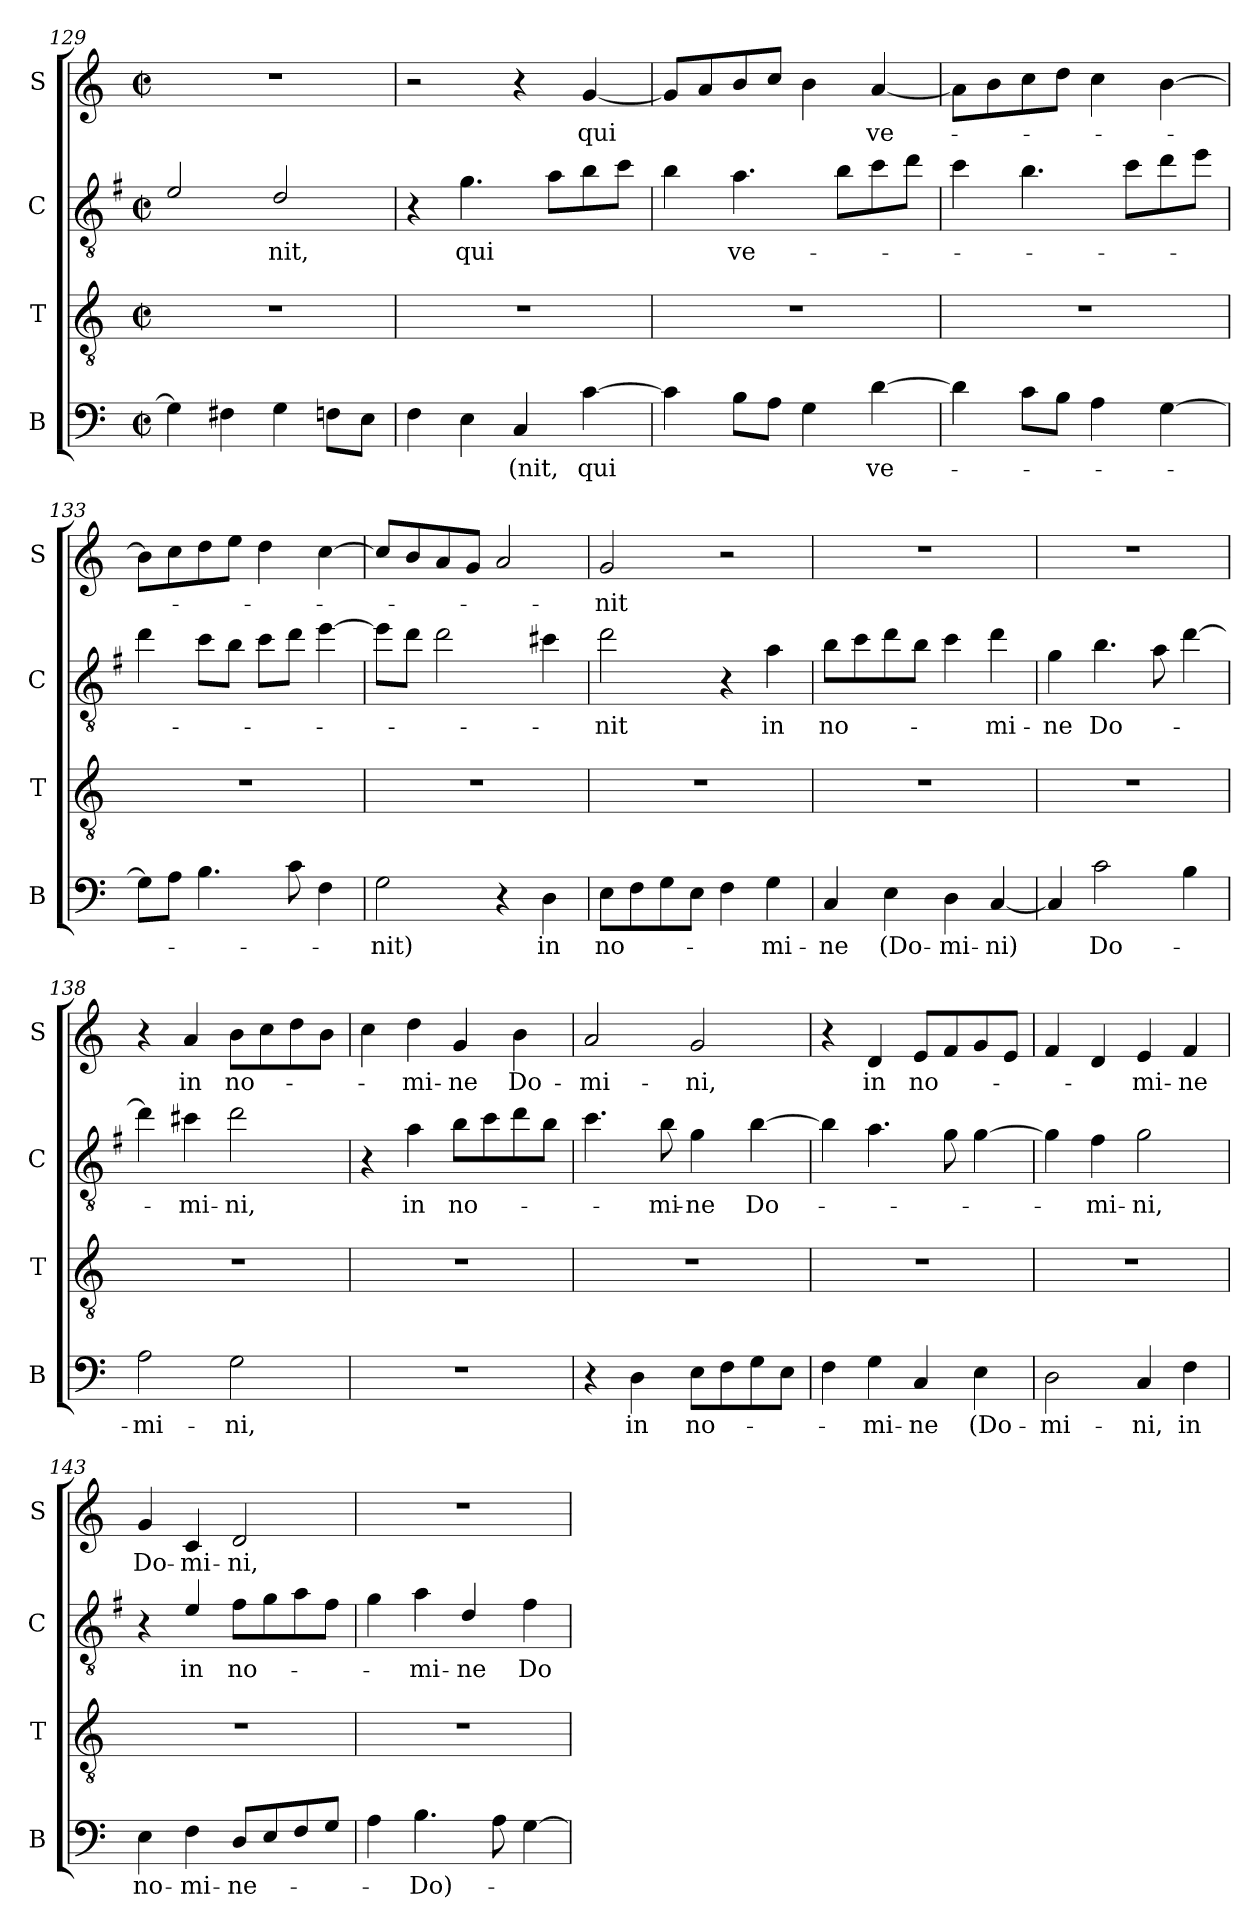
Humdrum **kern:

**kern	**text	**kern	**kern	**text	**kern	**text
*part4	*part4	*part3	*part2	*part2	*part1	*part1
*staff4	*staff4	*staff3	*staff2	*staff2	*staff1	*staff1
*I"B	*	*I"T	*I"C	*	*I"S	*
*I'B	*	*I'T	*I'C	*	*I'S	*
*clefF4	*	*clefGv2	*clefGv2	*	*clefG2	*
*	*	*	*ITrd4c7	*	*	*
*k[]	*	*k[]	*k[]	*	*k[]	*
*M2/2	*	*M2/2	*M2/2	*	*M2/2	*
*met(c|)	*	*met(c|)	*met(c|)	*	*met(c|)	*
=129	=129	=129	=129	=129	=129	=129
4G\]	.	1r	2A/	.	1r	.
4F#X\	.	.	.	.	.	.
!	!	!	!	!LO:LY:b	!	!
4G\	.	.	2G/	-nit,	.	.
8Fn\L	.	.	.	.	.	.
8E\J	.	.	.	.	.	.
=130	=130	=130	=130	=130	=130	=130
4F\	.	1r	4r	.	2r	.
!	!	!	!	!LO:LY:b	!	!
4E\	.	.	4.c\	qui	.	.
!	!LO:LY:b	!	!	!	!	!
4C/	-(nit,	.	.	.	4r	.
.	.	.	8d\L	.	.	.
!	!LO:LY:b	!	!	!	!	!LO:LY:b
[4c\	qui	.	8e\	.	[4g/	qui
.	.	.	8f\J	.	.	.
=131	=131	=131	=131	=131	=131	=131
4c\]	.	1r	4e\	.	8g/L]	.
.	.	.	.	.	8a/	.
!	!	!	!	!LO:LY:b	!	!
8B\L	.	.	4.d\	ve-	8b/	.
8A\J	.	.	.	.	8cc/J	.
4G\	.	.	.	.	4b\	.
.	.	.	8e\L	.	.	.
!	!LO:LY:b	!	!	!	!	!LO:LY:b
[4d\	ve-	.	8f\	.	[4a/	ve-
.	.	.	8g\J	.	.	.
!!LO:LB:g=z
=132	=132	=132	=132	=132	=132	=132
4d\]	.	1r	4f\	.	8a\L]	.
.	.	.	.	.	8b\	.
8c\L	.	.	4.e\	.	8cc\	.
8B\J	.	.	.	.	8dd\J	.
4A\	.	.	.	.	4cc\	.
.	.	.	8f\L	.	.	.
[4G\	.	.	8g\	.	[4b\	.
.	.	.	8a\J	.	.	.
=133	=133	=133	=133	=133	=133	=133
8G\L]	.	1r	4g\	.	8b\L]	.
8A\J	.	.	.	.	8cc\	.
4.B\	.	.	8f\L	.	8dd\	.
.	.	.	8e\J	.	8ee\J	.
.	.	.	8f\L	.	4dd\	.
8c\	.	.	8g\J	.	.	.
4F\	.	.	[4a\	.	[4cc\	.
=134	=134	=134	=134	=134	=134	=134
!	!LO:LY:b	!	!	!	!	!
2G\	-nit)	1r	8a\L]	.	8cc/L]	.
.	.	.	8g\J	.	8b/	.
.	.	.	2g\	.	8a/	.
.	.	.	.	.	8g/J	.
4r	.	.	.	.	2a/	.
!	!LO:LY:b	!	!	!	!	!
4D\	in	.	4f#X\	.	.	.
=135	=135	=135	=135	=135	=135	=135
!	!LO:LY:b	!	!	!LO:LY:b	!	!LO:LY:b
8E\L	no-	1r	2g\	-nit	2g/	-nit
8F\	.	.	.	.	.	.
8G\	.	.	.	.	.	.
8E\J	.	.	.	.	.	.
4F\	.	.	4r	.	2r	.
!	!LO:LY:b	!	!	!LO:LY:b	!	!
4G\	mi-	.	4d\	in	.	.
=136	=136	=136	=136	=136	=136	=136
!	!LO:LY:b	!	!	!LO:LY:b	!	!
4C/	-ne	1r	8e\L	no-	1r	.
.	.	.	8f\	.	.	.
!	!LO:LY:b	!	!	!	!	!
4E\	(Do-	.	8g\	.	.	.
.	.	.	8e\J	.	.	.
!	!LO:LY:b	!	!	!	!	!
4D\	-mi-	.	4f\	.	.	.
!	!LO:LY:b	!	!	!LO:LY:b	!	!
[4C/	-ni)	.	4g\	-mi-	.	.
!!LO:LB:g=z
=137	=137	=137	=137	=137	=137	=137
!	!	!	!	!LO:LY:b	!	!
4C/]	.	1r	4c\	-ne	1r	.
!	!LO:LY:b	!	!	!LO:LY:b	!	!
2c\	Do-	.	4.e\	Do-	.	.
.	.	.	8d\	.	.	.
4B\	.	.	[4g\	.	.	.
=138	=138	=138	=138	=138	=138	=138
!	!LO:LY:b	!	!	!	!	!
2A\	-mi-	1r	4g\]	.	4r	.
!	!	!	!	!LO:LY:b	!	!LO:LY:b
.	.	.	4f#X\	-mi-	4a/	in
!	!LO:LY:b	!	!	!LO:LY:b	!	!LO:LY:b
2G\	-ni,	.	2g\	-ni,	8b\L	no-
.	.	.	.	.	8cc\	.
.	.	.	.	.	8dd\	.
.	.	.	.	.	8b\J	.
=139	=139	=139	=139	=139	=139	=139
1r	.	1r	4r	.	4cc\	.
!	!	!	!	!LO:LY:b	!	!LO:LY:b
.	.	.	4d\	in	4dd\	-mi-
!	!	!	!	!LO:LY:b	!	!LO:LY:b
.	.	.	8e\L	no-	4g/	-ne
.	.	.	8f\	.	.	.
!	!	!	!	!	!	!LO:LY:b
.	.	.	8g\	.	4b\	Do-
.	.	.	8e\J	.	.	.
=140	=140	=140	=140	=140	=140	=140
!	!	!	!	!	!	!LO:LY:b
4r	.	1r	4.f\	.	2a/	-mi-
!	!LO:LY:b	!	!	!	!	!
4D\	in	.	.	.	.	.
!	!	!	!	!LO:LY:b	!	!
.	.	.	8e\	-mi-	.	.
!	!LO:LY:b	!	!	!LO:LY:b	!	!LO:LY:b
8E\L	no-	.	4c\	-ne	2g/	-ni,
8F\	.	.	.	.	.	.
!	!	!	!	!LO:LY:b	!	!
8G\	.	.	[4e\	Do-	.	.
8E\J	.	.	.	.	.	.
=141	=141	=141	=141	=141	=141	=141
4F\	.	1r	4e\]	.	4r	.
!	!LO:LY:b	!	!	!	!	!LO:LY:b
4G\	mi-	.	4.d\	.	4d/	in
!	!LO:LY:b	!	!	!	!	!LO:LY:b
4C/	-ne	.	.	.	8e/L	no-
.	.	.	8c\	.	8f/	.
!	!LO:LY:b	!	!	!	!	!
4E\	(Do-	.	[4c\	.	8g/	.
.	.	.	.	.	8e/J	.
!!LO:PB:g=z
=142	=142	=142	=142	=142	=142	=142
!	!LO:LY:b	!	!	!	!	!
2D\	-mi-	1r	4c\]	.	4f/	.
!	!	!	!	!LO:LY:b	!	!
.	.	.	4B\	-mi-	4d/	.
!	!LO:LY:b	!	!	!LO:LY:b	!	!LO:LY:b
4C/	-ni,	.	2c\	-ni,	4e/	-mi-
!	!LO:LY:b	!	!	!	!	!LO:LY:b
4F\	in	.	.	.	4f/	-ne
=143	=143	=143	=143	=143	=143	=143
!	!LO:LY:b	!	!	!	!	!LO:LY:b
4E\	no-	1r	4r	.	4g/	Do-
!	!LO:LY:b	!	!	!LO:LY:b	!	!LO:LY:b
4F\	-mi-	.	4A/	in	4c/	-mi-
!	!LO:LY:b	!	!	!LO:LY:b	!	!LO:LY:b
8D/L	-ne-	.	8B\L	no-	2d/	-ni,
8E/	.	.	8c\	.	.	.
8F/	.	.	8d\	.	.	.
8G/J	.	.	8B\J	.	.	.
=144	=144	=144	=144	=144	=144	=144
4A\	.	1r	4c\	.	1r	.
!	!LO:LY:b	!	!	!LO:LY:b	!	!
4.B\	-Do)-	.	4d\	-mi-	.	.
!	!	!	!	!LO:LY:b	!	!
.	.	.	4G/	-ne	.	.
8A\	.	.	.	.	.	.
!	!	!	!	!LO:LY:b	!	!
[4G\	.	.	4B\	Do-	.	.
=	=	=	=	=	=	=
*-	*-	*-	*-	*-	*-	*-
